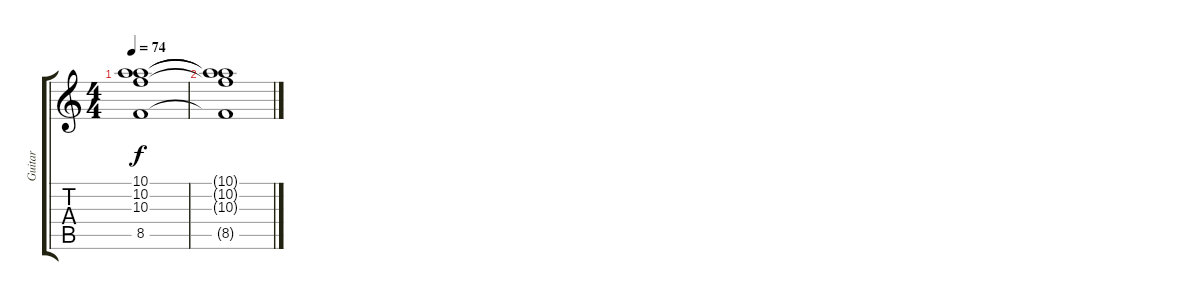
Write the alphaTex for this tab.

\track ("Guitar" "Guitar") {instrument electricguitarjazz}
\staff {score tabs}
\tuning (B3 B3 G3 D3 A2 E2) {hide}
\ts (4 4)
\tempo 74
\clef g2
\ks c
(10.1{t} 10.2{t} 10.3{t} 8.5{t}).1{dy f} |
(10.1{t} 10.2{t} 10.3{t} 8.5{t}).1
